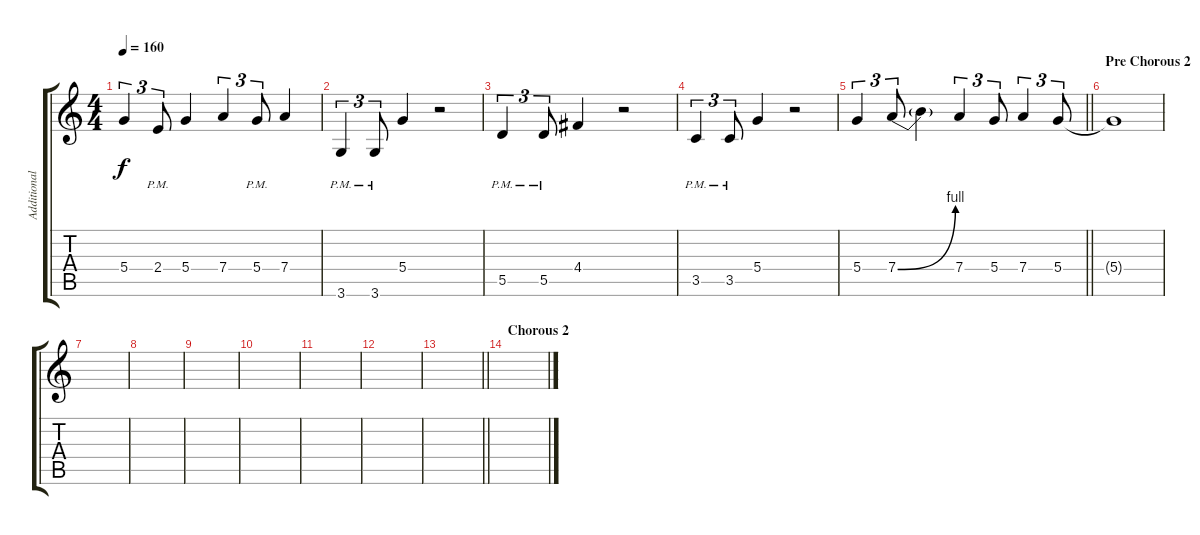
\track ("Additional Guitar 2" "Additional") {instrument acousticguitarsteel}
\staff {score tabs}
\tuning (E4 B3 G3 D3 A2 E2) {hide}
\ts (4 4)
\tempo 160
\clef g2
\ks c
5.4.4{tu (3 2) dy f} 2.4{pm}.8{tu (3 2)} 5.4.4 7.4.4{tu (3 2)} 5.4{pm}.8{tu (3 2)} 7.4.4 |
3.6{pm}.4{tu (3 2)} 3.6{pm}.8{tu (3 2)} 5.4.4 r.2 |
5.5{pm}.4{tu (3 2)} 5.5{pm}.8{tu (3 2)} 4.4.4 r.2 |
3.5{pm}.4{tu (3 2)} 3.5{pm}.8{tu (3 2)} 5.4.4 r.2 |
\barLineRight lightlight
5.4.4{tu (3 2)} 7.4{be (bend 0 0 60 4)}.8{tu (3 2)} 7.4{t}.4 7.4.4{tu (3 2)} 5.4.8{tu (3 2)} 7.4.4{tu (3 2)} 5.4.8{tu (3 2)} |
\section ("" "Pre Chorous 2")
5.4{t}.1 |
|
|
|
|
|
|
\barLineRight lightlight
|
\section ("" "Chorous 2")
